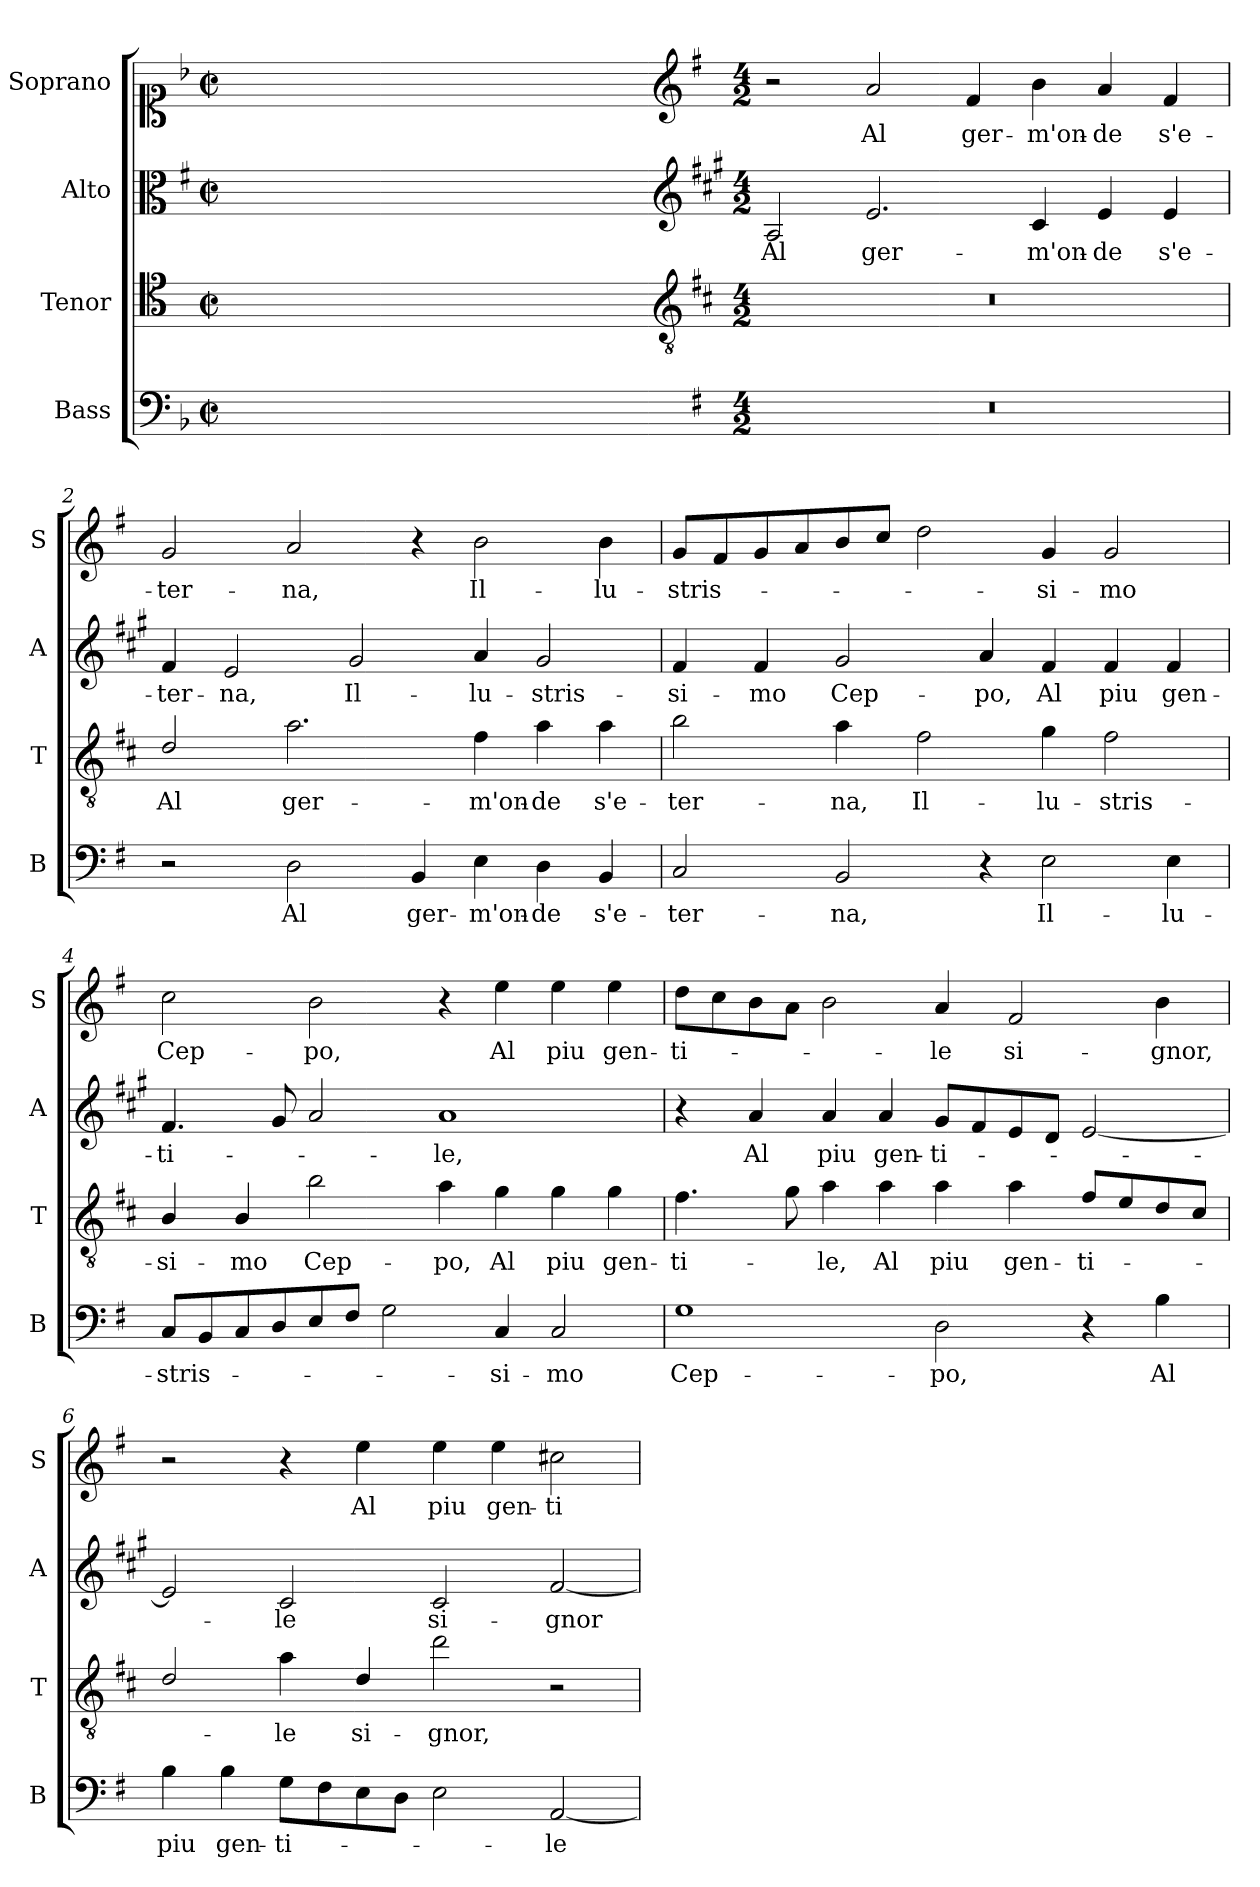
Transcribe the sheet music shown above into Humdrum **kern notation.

**kern	**text	**kern	**text	**kern	**text	**kern	**text
*part4	*part4	*part3	*part3	*part2	*part2	*part1	*part1
*staff4	*staff4	*staff3	*staff3	*staff2	*staff2	*staff1	*staff1
*I"Bass	*	*I"Tenor	*	*I"Alto	*	*I"Soprano	*
*I'B	*	*I'T	*	*I'A	*	*I'S	*
*clefF4	*	*clefC4	*	*clefC3	*	*clefC1	*
*	*	*ITrd4c7	*	*ITrd1c2	*	*	*
*k[b-]	*	*k[b-]	*	*k[b-]	*	*k[b-]	*
*F:	*	*F:	*	*F:	*	*F:	*
*M2/2	*	*M2/2	*	*M2/2	*	*M2/2	*
*met(c|)	*	*met(c|)	*	*met(c|)	*	*met(c|)	*
=	=	=	=	=	=	=	=
1ryy	.	1ryy	.	1ryy	.	1ryy	.
=1X-	=1X-	=1X-	=1X-	=1X-	=1X-	=1X-	=1X-
4ryy	.	4ryy	.	4ryy	.	4ryy	.
4ryy	.	4ryy	.	4ryy	.	4ryy	.
4ryy	.	4ryy	.	4ryy	.	4ryy	.
4ryy	.	4ryy	.	4ryy	.	4ryy	.
=1-	=1-	=1-	=1-	=1-	=1-	=1-	=1-
*	*	*clefGv2	*	*clefG2	*	*clefG2	*
*k[f#]	*	*k[f#]	*	*k[f#]	*	*k[f#]	*
*G:	*	*G:	*	*G:	*	*G:	*
*M4/2	*	*M4/2	*	*M4/2	*	*M4/2	*
!	!	!	!	!	!LO:LY:b	!	!
0r	.	0r	.	2G/	Al	2r	.
!	!	!	!	!	!LO:LY:b	!	!LO:LY:b
.	.	.	.	2.d/	ger-	2a/	Al
!	!	!	!	!	!	!	!LO:LY:b
.	.	.	.	.	.	4f#/	ger-
!	!	!	!	!	!LO:LY:b	!	!LO:LY:b
.	.	.	.	4B/	-m'on-	4b\	-m'on-
!	!	!	!	!	!LO:LY:b	!	!LO:LY:b
.	.	.	.	4d/	-de	4a/	-de
!	!	!	!	!	!LO:LY:b	!	!LO:LY:b
.	.	.	.	4d/	s'e-	4f#/	s'e-
=2	=2	=2	=2	=2	=2	=2	=2
!	!	!	!LO:LY:b	!	!LO:LY:b	!	!LO:LY:b
2r	.	2G/	Al	4e/	-ter-	2g/	-ter-
!	!	!	!	!	!LO:LY:b	!	!
.	.	.	.	2d/	-na,	.	.
!	!LO:LY:b	!	!LO:LY:b	!	!	!	!LO:LY:b
2D\	Al	2.d\	ger-	.	.	2a/	-na,
!	!	!	!	!	!LO:LY:b	!	!
.	.	.	.	2f#/	Il-	.	.
!	!LO:LY:b	!	!	!	!	!	!
4BB/	ger-	.	.	.	.	4r	.
!	!LO:LY:b	!	!LO:LY:b	!	!LO:LY:b	!	!LO:LY:b
4E\	-m'on-	4B\	-m'on-	4g/	-lu-	2b\	Il-
!	!LO:LY:b	!	!LO:LY:b	!	!LO:LY:b	!	!
4D\	-de	4d\	-de	2f#/	-stris-	.	.
!	!LO:LY:b	!	!LO:LY:b	!	!	!	!LO:LY:b
4BB/	s'e-	4d\	s'e-	.	.	4b\	-lu-
!!LO:LB:g=z
=3	=3	=3	=3	=3	=3	=3	=3
!	!LO:LY:b	!	!LO:LY:b	!	!LO:LY:b	!	!LO:LY:b
2C/	-ter-	2e\	-ter-	4e/	-si-	8g/L	-stris-
.	.	.	.	.	.	8f#/	.
!	!	!	!	!	!LO:LY:b	!	!
.	.	.	.	4e/	-mo	8g/	.
.	.	.	.	.	.	8a/	.
!	!LO:LY:b	!	!LO:LY:b	!	!LO:LY:b	!	!
2BB/	-na,	4d\	-na,	2f#/	Cep-	8b/	.
.	.	.	.	.	.	8cc/J	.
!	!	!	!LO:LY:b	!	!	!	!
.	.	2B\	Il-	.	.	2dd\	.
!	!	!	!	!	!LO:LY:b	!	!
4r	.	.	.	4g/	-po,	.	.
!	!LO:LY:b	!	!LO:LY:b	!	!LO:LY:b	!	!LO:LY:b
2E\	Il-	4c\	-lu-	4e/	Al	4g/	-si-
!	!	!	!LO:LY:b	!	!LO:LY:b	!	!LO:LY:b
.	.	2B\	-stris-	4e/	piu	2g/	-mo
!	!LO:LY:b	!	!	!	!LO:LY:b	!	!
4E\	-lu-	.	.	4e/	gen-	.	.
=4	=4	=4	=4	=4	=4	=4	=4
!	!LO:LY:b	!	!LO:LY:b	!	!LO:LY:b	!	!LO:LY:b
8C/L	-stris-	4E/	-si-	4.e/	-ti-	2cc\	Cep-
8BB/	.	.	.	.	.	.	.
!	!	!	!LO:LY:b	!	!	!	!
8C/	.	4E/	-mo	.	.	.	.
8D/	.	.	.	8f#/	.	.	.
!	!	!	!LO:LY:b	!	!	!	!LO:LY:b
8E/	.	2e\	Cep-	2g/	.	2b\	-po,
8F#/J	.	.	.	.	.	.	.
2G\	.	.	.	.	.	.	.
!	!	!	!LO:LY:b	!	!LO:LY:b	!	!
.	.	4d\	-po,	1g	-le,	4r	.
!	!LO:LY:b	!	!LO:LY:b	!	!	!	!LO:LY:b
4C/	-si-	4c\	Al	.	.	4ee\	Al
!	!LO:LY:b	!	!LO:LY:b	!	!	!	!LO:LY:b
2C/	-mo	4c\	piu	.	.	4ee\	piu
!	!	!	!LO:LY:b	!	!	!	!LO:LY:b
.	.	4c\	gen-	.	.	4ee\	gen-
=5	=5	=5	=5	=5	=5	=5	=5
!	!LO:LY:b	!	!LO:LY:b	!	!	!	!LO:LY:b
1G	Cep-	4.B\	-ti-	4r	.	8dd\L	-ti-
.	.	.	.	.	.	8cc\	.
!	!	!	!	!	!LO:LY:b	!	!
.	.	.	.	4g/	Al	8b\	.
.	.	8c\	.	.	.	8a\J	.
!	!	!	!LO:LY:b	!	!LO:LY:b	!	!
.	.	4d\	-le,	4g/	piu	2b\	.
!	!	!	!LO:LY:b	!	!LO:LY:b	!	!
.	.	4d\	Al	4g/	gen-	.	.
!	!LO:LY:b	!	!LO:LY:b	!	!LO:LY:b	!	!LO:LY:b
2D\	-po,	4d\	piu	8f#/L	-ti-	4a/	-le
.	.	.	.	8e/	.	.	.
!	!	!	!LO:LY:b	!	!	!	!LO:LY:b
.	.	4d\	gen-	8d/	.	2f#/	si-
.	.	.	.	8c/J	.	.	.
!	!	!	!LO:LY:b	!	!	!	!
4r	.	8B/L	-ti-	[2d/	.	.	.
.	.	8A/	.	.	.	.	.
!	!LO:LY:b	!	!	!	!	!	!LO:LY:b
4B\	Al	8G/	.	.	.	4b\	-gnor,
.	.	8F#/J	.	.	.	.	.
!!LO:LB:g=z
=6	=6	=6	=6	=6	=6	=6	=6
!	!LO:LY:b	!	!	!	!	!	!
4B\	piu	2G/	.	2d/]	.	2r	.
!	!LO:LY:b	!	!	!	!	!	!
4B\	gen-	.	.	.	.	.	.
!	!LO:LY:b	!	!LO:LY:b	!	!LO:LY:b	!	!
8G\L	-ti-	4d\	-le	2B/	-le	4r	.
8F#\	.	.	.	.	.	.	.
!	!	!	!LO:LY:b	!	!	!	!LO:LY:b
8E\	.	4G/	si-	.	.	4ee\	Al
8D\J	.	.	.	.	.	.	.
!	!	!	!LO:LY:b	!	!LO:LY:b	!	!LO:LY:b
2E\	.	2g\	-gnor,	2B/	si-	4ee\	piu
!	!	!	!	!	!	!	!LO:LY:b
.	.	.	.	.	.	4ee\	gen-
!	!LO:LY:b	!	!	!	!LO:LY:b	!	!LO:LY:b
[2AA/	-le	2r	.	[2e/	-gnor	2cc#X\	-ti-
=	=	=	=	=	=	=	=
*-	*-	*-	*-	*-	*-	*-	*-
